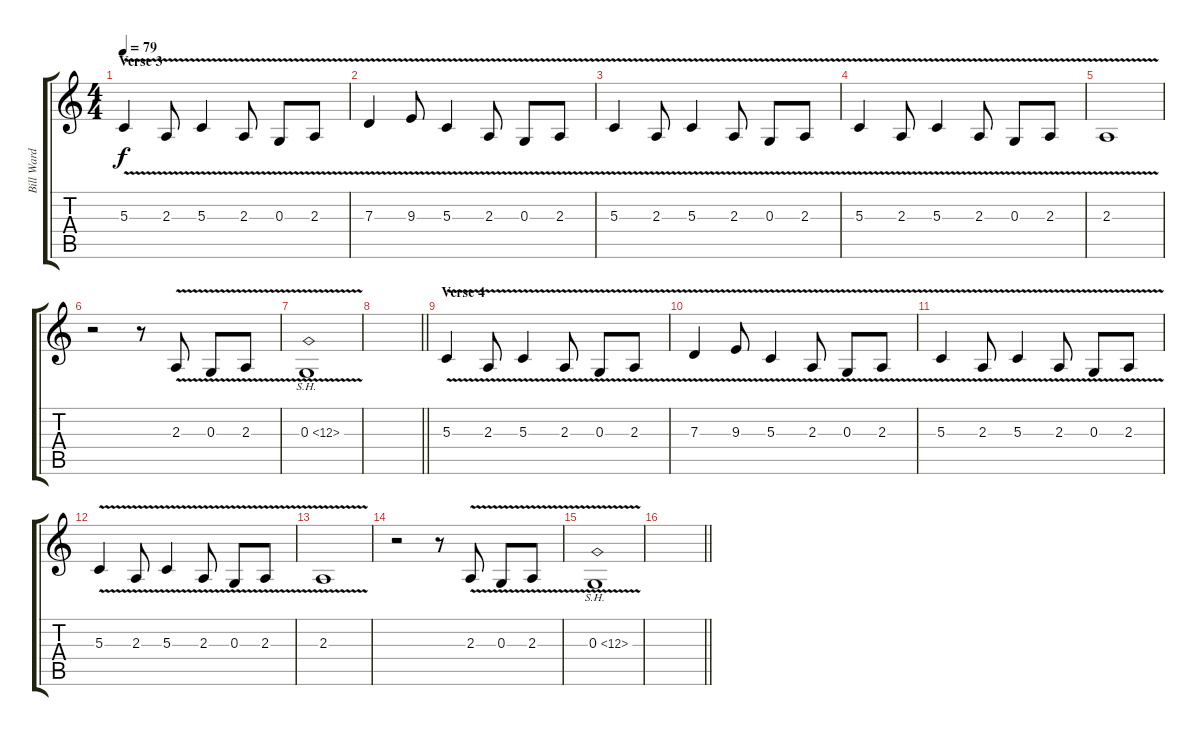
\track ("Bill Ward" "Bill Ward") {instrument pad1newage}
\staff {score tabs}
\tuning (E4 B3 G3 D3 A2 E2) {hide}
\ts (4 4)
\section ("" "Verse 3")
\tempo 79
\clef g2
\ks c
5.3{v}.4{dy f} 2.3{v}.8 5.3{v}.4 2.3{v}.8 0.3{v}.8 2.3{v}.8 |
7.3{v}.4 9.3{v}.8 5.3{v}.4 2.3{v}.8 0.3{v}.8 2.3{v}.8 |
5.3{v}.4 2.3{v}.8 5.3{v}.4 2.3{v}.8 0.3{v}.8 2.3{v}.8 |
5.3{v}.4 2.3{v}.8 5.3{v}.4 2.3{v}.8 0.3{v}.8 2.3{v}.8 |
2.3{v}.1 |
r.2 r.8 2.3{v}.8 0.3{v}.8 2.3{v}.8 |
0.3{sh 12 v}.1 |
\barLineRight lightlight
|
\section ("" "Verse 4")
5.3{v}.4 2.3{v}.8 5.3{v}.4 2.3{v}.8 0.3{v}.8 2.3{v}.8 |
7.3{v}.4 9.3{v}.8 5.3{v}.4 2.3{v}.8 0.3{v}.8 2.3{v}.8 |
5.3{v}.4 2.3{v}.8 5.3{v}.4 2.3{v}.8 0.3{v}.8 2.3{v}.8 |
5.3{v}.4 2.3{v}.8 5.3{v}.4 2.3{v}.8 0.3{v}.8 2.3{v}.8 |
2.3{v}.1 |
r.2 r.8 2.3{v}.8 0.3{v}.8 2.3{v}.8 |
0.3{sh 12 v}.1 |
\barLineRight lightlight
